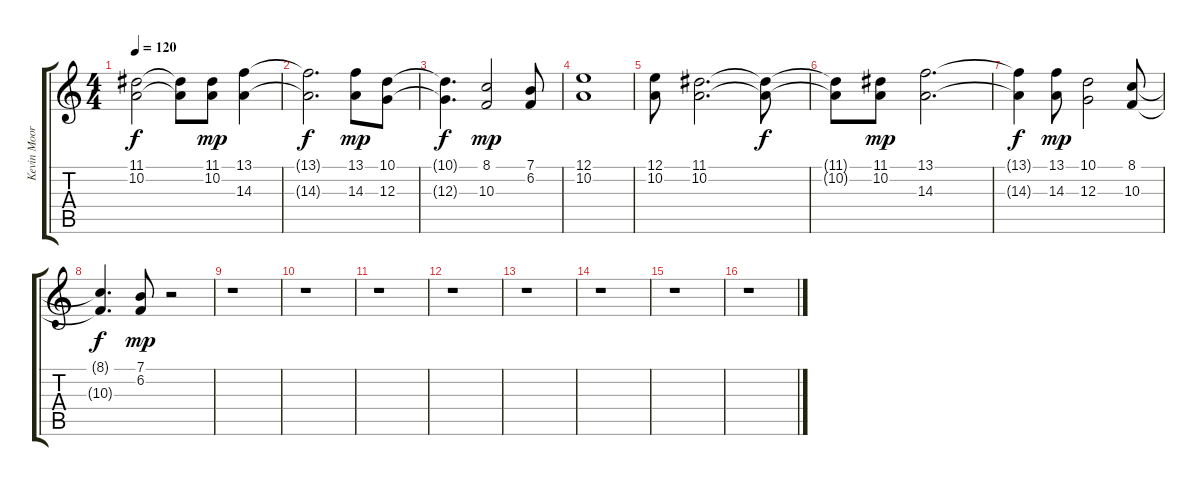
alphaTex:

\track ("Kevin Moore" "Kevin Moor") {instrument synthstrings1}
\staff {score tabs}
\tuning (E4 B3 G3 D3 A2 E2) {hide}
\ts (4 4)
\tempo 120
\clef g2
\ks c
(11.1{t} 10.2{t}).2{dy f} (11.1{t} 10.2{t}).8 (11.1 10.2).8{dy mp} (13.1 14.3).4 |
(13.1{t} 14.3{t}).2{d dy f} (13.1 14.3).8{dy mp} (10.1 12.3).8 |
(10.1{t} 12.3{t}).4{d dy f} (8.1 10.3).2{dy mp} (7.1 6.2).8 |
(12.1 10.2).1 |
(12.1 10.2).8 (11.1 10.2).2{d} (11.1{t} 10.2{t}).8{dy f} |
(11.1{t} 10.2{t}).8 (11.1 10.2).8{dy mp} (13.1 14.3).2{d} |
(13.1{t} 14.3{t}).4{dy f} (13.1 14.3).8{dy mp} (10.1 12.3).2 (8.1 10.3).8 |
(8.1{t} 10.3{t}).4{d dy f} (7.1 6.2).8{dy mp} r.2 |
r.1 |
r.1 |
r.1 |
r.1 |
r.1 |
r.1 |
r.1 |
r.1
